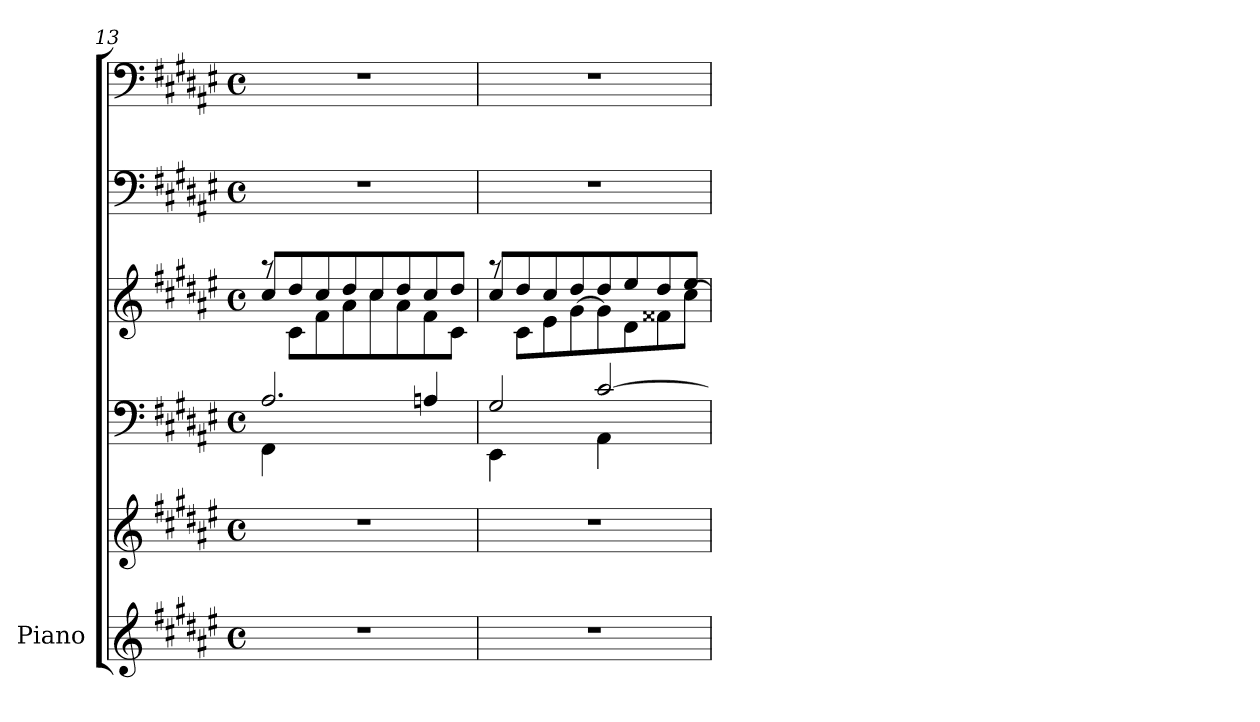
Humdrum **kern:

**kern	**kern	**kern	**kern	**kern	**kern
*part1	*part1	*part1	*part1	*part1	*part1
*staff6	*staff5	*staff4	*staff3	*staff2	*staff1
*I"Piano	*	*	*	*	*
*I'Pno.	*	*	*	*	*
*clefG2	*clefG2	*clefF4	*clefG2	*clefF4	*clefF4
*k[f#c#g#d#a#e#]	*k[f#c#g#d#a#e#]	*k[f#c#g#d#a#e#]	*k[f#c#g#d#a#e#]	*k[f#c#g#d#a#e#]	*k[f#c#g#d#a#e#]
*M4/4	*M4/4	*M4/4	*M4/4	*M4/4	*M4/4
*met(c)	*met(c)	*met(c)	*met(c)	*met(c)	*met(c)
=13	=13	=13	=13	=13	=13
*	*	*^	*^	*	*
1r	1r	2.A#/	4FF#:\	8r	8cc#/L	1r	1r
.	.	.	.	8c#\L	8dd#/	.	.
.	.	.	4ryy	8f#\	8cc#/	.	.
.	.	.	.	8a#\	8dd#/	.	.
.	.	.	2ryy	8cc#\	8cc#/	.	.
.	.	.	.	8a#\	8dd#/	.	.
.	.	4An/	.	8f#\	8cc#/	.	.
.	.	.	.	8c#\J	8dd#/J	.	.
=14	=14	=14	=14	=14	=14	=14	=14
1r	1r	2G#/	4EE#:\	8r	8cc#/L	1r	1r
.	.	.	.	8c#\L	8dd#/	.	.
.	.	.	4ryy	8e#\	8cc#/	.	.
.	.	.	.	[8g#\	8dd#/	.	.
.	.	[2c#/	4AA#:\	8g#\]	8dd#/	.	.
.	.	.	.	8d#\	8ee#/	.	.
.	.	.	4ryy	8f##X\	8dd#/	.	.
.	.	.	.	[8cc#\J	8ee#/J	.	.
*	*	*v	*v	*	*	*	*
*	*	*	*v	*v	*	*
=	=	=	=	=	=
*-	*-	*-	*-	*-	*-
